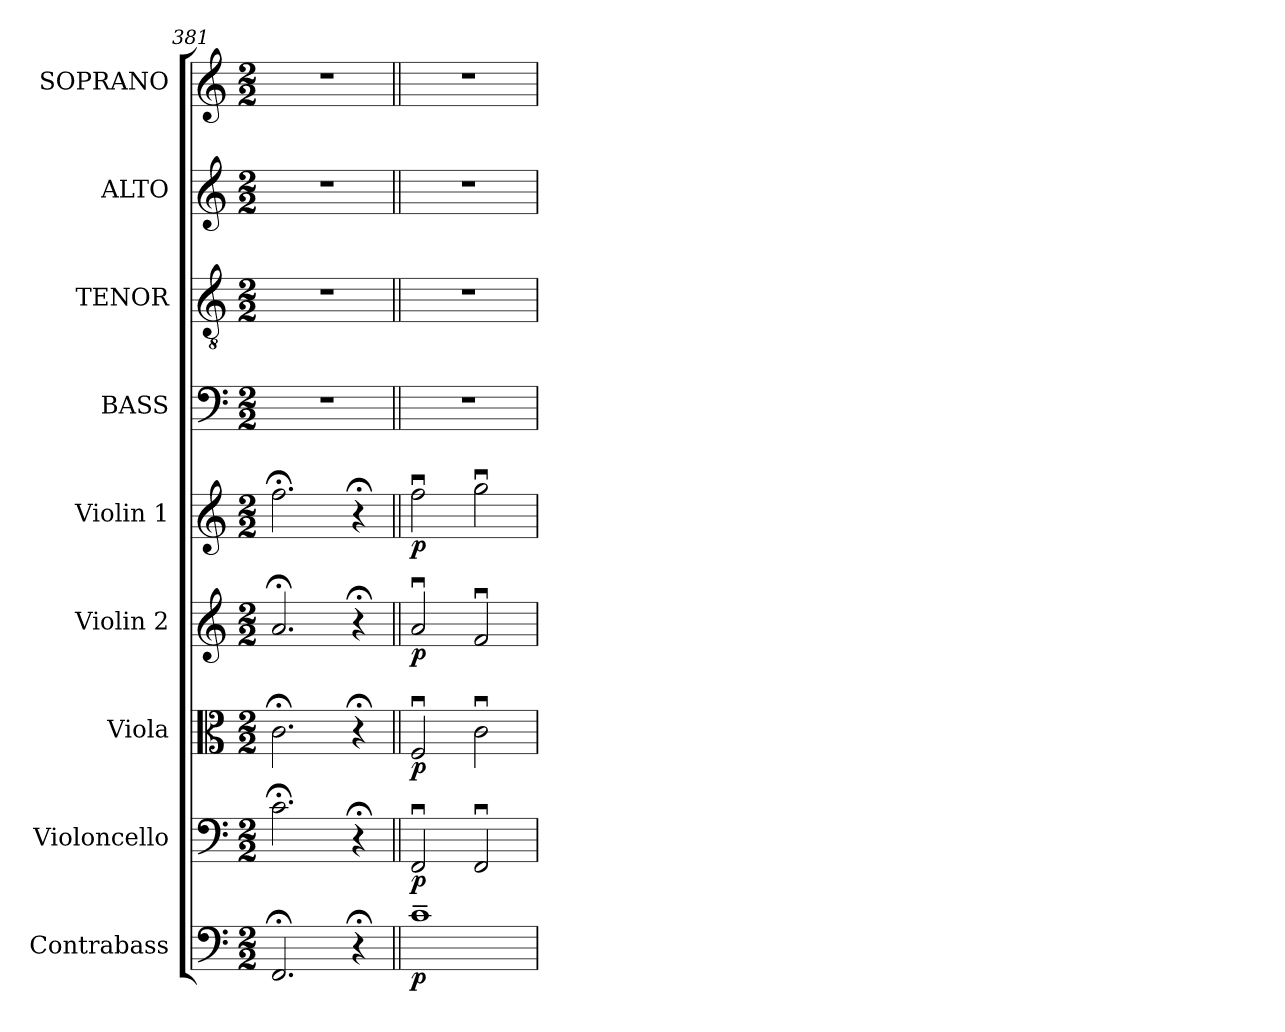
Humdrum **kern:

**kern	**dynam	**kern	**dynam	**kern	**dynam	**kern	**dynam	**kern	**dynam	**kern	**kern	**kern	**kern
*part9	*part9	*part8	*part8	*part7	*part7	*part6	*part6	*part5	*part5	*part4	*part3	*part2	*part1
*staff9	*staff9	*staff8	*staff8	*staff7	*staff7	*staff6	*staff6	*staff5	*staff5	*staff4	*staff3	*staff2	*staff1
*I"Contrabass	*	*I"Violoncello	*	*I"Viola	*	*I"Violin 2	*	*I"Violin 1	*	*I"BASS	*I"TENOR	*I"ALTO	*I"SOPRANO
*I'Cb.	*	*I'Vc.	*	*I'Vla.	*	*I'Vln. 2	*	*I'Vln. 1	*	*I'B.	*I'T.	*I'A.	*I'S.
*clefF4	*	*clefF4	*	*clefC3	*	*clefG2	*	*clefG2	*	*clefF4	*clefGv2	*clefG2	*clefG2
*ITrd7c12	*	*	*	*	*	*	*	*	*	*	*ITrd7c12	*	*
*k[]	*	*k[]	*	*k[]	*	*k[]	*	*k[]	*	*k[]	*k[]	*k[]	*k[]
*C:	*	*C:	*	*C:	*	*C:	*	*C:	*	*C:	*C:	*C:	*C:
*M2/2	*	*M2/2	*	*M2/2	*	*M2/2	*	*M2/2	*	*M2/2	*M2/2	*M2/2	*M2/2
=381	=381	=381	=381	=381	=381	=381	=381	=381	=381	=381	=381	=381	=381
2.FFF;i/	.	2.c;i\	.	2.c;i\	.	2.a;i/	.	2.ff;i\	.	1r	1r	1r	1r
4r;	.	4r;	.	4r;	.	4r;	.	4r;	.	.	.	.	.
=382||	=382||	=382||	=382||	=382||	=382||	=382||	=382||	=382||	=382||	=382||	=382||	=382||	=382||
*	*	*	*	*	*	*	*	*MM60	*	*	*	*	*MM60
1C~i	p	2FFui/	p	2Fui/	p	2aui/	p	2ffui\	p	1r	1r	1r	1r
.	.	2FFui/	.	2cui\	.	2fui/	.	2ggui\	.	.	.	.	.
=	=	=	=	=	=	=	=	=	=	=	=	=	=
*-	*-	*-	*-	*-	*-	*-	*-	*-	*-	*-	*-	*-	*-
